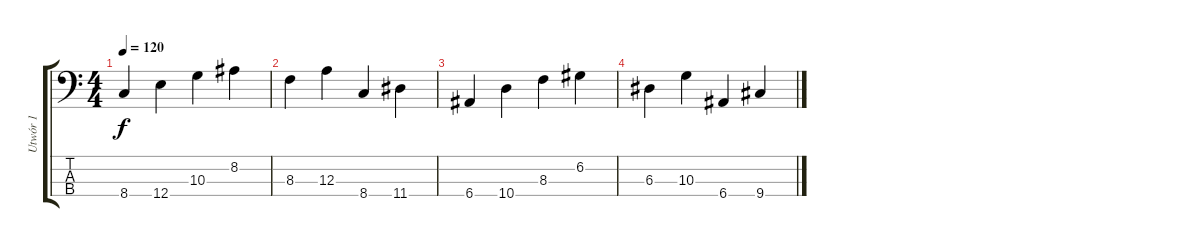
\track ("Utwór 1" "Utwór 1") {instrument acousticguitarnylon}
\staff {score tabs}
\tuning (G2 D2 A1 E1) {hide}
\ts (4 4)
\tempo 120
\clef f4
\ks c
8.4.4{dy f instrument acousticguitarnylon} 12.4.4 10.3.4 8.2.4 |
8.3.4 12.3.4 8.4.4 11.4.4 |
6.4.4 10.4.4 8.3.4 6.2.4 |
6.3.4 10.3.4 6.4.4 9.4.4
